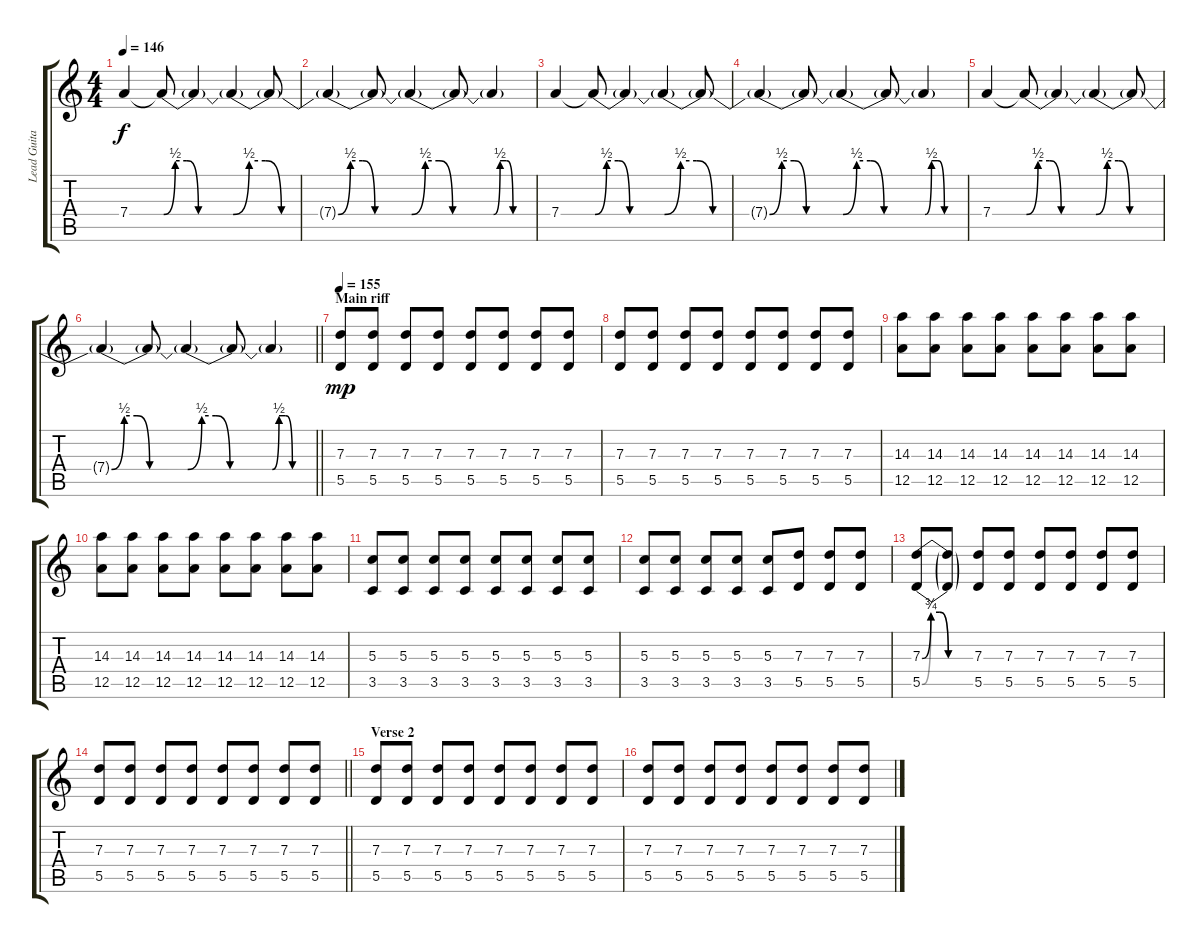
\track ("Lead Guitar" "Lead Guita") {instrument distortionguitar}
\staff {score tabs}
\tuning (E4 B3 G3 D3 A2 E2) {hide}
\ts (4 4)
\tempo 146
\clef g2
\ks c
7.4.4{dy f} 7.4{be (custom 0 0 10 2 20 2 30 0 60 0) t}.8 7.4{t}.4 7.4{be (custom 0 0 10 2 20 2 30 0 60 0) t}.4 7.4{t}.8 |
7.4{be (custom 0 0 10 2 20 2 30 0 60 0) t}.4 7.4{t}.8 7.4{be (custom 0 0 10 2 20 2 30 0 60 0) t}.4 7.4{t}.8 7.4{be (custom 0 0 10 2 20 2 30 0 60 0) t}.4 |
7.4.4 7.4{be (custom 0 0 10 2 20 2 30 0 60 0) t}.8 7.4{t}.4 7.4{be (custom 0 0 10 2 20 2 30 0 60 0) t}.4 7.4{t}.8 |
7.4{be (custom 0 0 10 2 20 2 30 0 60 0) t}.4 7.4{t}.8 7.4{be (custom 0 0 10 2 20 2 30 0 60 0) t}.4 7.4{t}.8 7.4{be (custom 0 0 10 2 20 2 30 0 60 0) t}.4 |
7.4.4 7.4{be (custom 0 0 10 2 20 2 30 0 60 0) t}.8 7.4{t}.4 7.4{be (custom 0 0 10 2 20 2 30 0 60 0) t}.4 7.4{t}.8 |
\barLineRight lightlight
7.4{be (custom 0 0 10 2 20 2 30 0 60 0) t}.4 7.4{t}.8 7.4{be (custom 0 0 10 2 20 2 30 0 60 0) t}.4 7.4{t}.8 7.4{be (custom 0 0 10 2 20 2 30 0 60 0) t}.4 |
\section ("" "Main riff")
\tempo 155
(7.3 5.5).8{dy mp volume 16} (7.3 5.5).8 (7.3 5.5).8 (7.3 5.5).8 (7.3 5.5).8 (7.3 5.5).8 (7.3 5.5).8 (7.3 5.5).8 |
(7.3 5.5).8 (7.3 5.5).8 (7.3 5.5).8 (7.3 5.5).8 (7.3 5.5).8 (7.3 5.5).8 (7.3 5.5).8 (7.3 5.5).8 |
(14.3 12.5).8 (14.3 12.5).8 (14.3 12.5).8 (14.3 12.5).8 (14.3 12.5).8 (14.3 12.5).8 (14.3 12.5).8 (14.3 12.5).8 |
(14.3 12.5).8 (14.3 12.5).8 (14.3 12.5).8 (14.3 12.5).8 (14.3 12.5).8 (14.3 12.5).8 (14.3 12.5).8 (14.3 12.5).8 |
(5.3 3.5).8 (5.3 3.5).8 (5.3 3.5).8 (5.3 3.5).8 (5.3 3.5).8 (5.3 3.5).8 (5.3 3.5).8 (5.3 3.5).8 |
(5.3 3.5).8 (5.3 3.5).8 (5.3 3.5).8 (5.3 3.5).8 (5.3 3.5).8 (7.3 5.5).8 (7.3 5.5).8 (7.3 5.5).8 |
(7.3{be (custom 0 0 10 3 20 3 30 0 60 0)} 5.5{be (custom 0 0 10 3 20 3 30 0 60 0)}).8 (7.3{t} 5.5{t}).8 (7.3 5.5).8 (7.3 5.5).8 (7.3 5.5).8 (7.3 5.5).8 (7.3 5.5).8 (7.3 5.5).8 |
\barLineRight lightlight
(7.3 5.5).8 (7.3 5.5).8 (7.3 5.5).8 (7.3 5.5).8 (7.3 5.5).8 (7.3 5.5).8 (7.3 5.5).8 (7.3 5.5).8 |
\section ("" "Verse 2")
(7.3 5.5).8 (7.3 5.5).8 (7.3 5.5).8 (7.3 5.5).8 (7.3 5.5).8 (7.3 5.5).8 (7.3 5.5).8 (7.3 5.5).8 |
(7.3 5.5).8 (7.3 5.5).8 (7.3 5.5).8 (7.3 5.5).8 (7.3 5.5).8 (7.3 5.5).8 (7.3 5.5).8 (7.3 5.5).8
